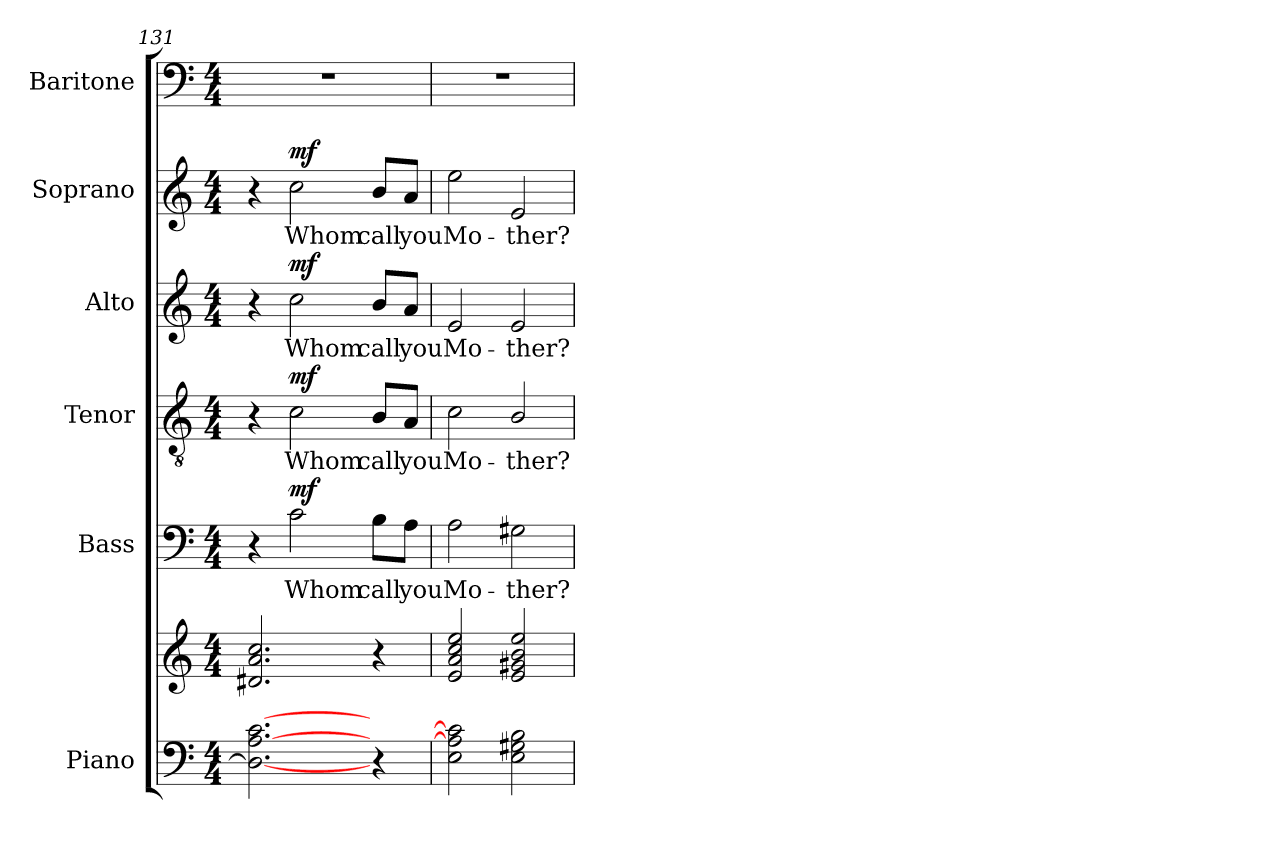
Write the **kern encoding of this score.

**kern	**kern	**kern	**text	**dynam	**kern	**text	**dynam	**kern	**text	**dynam	**kern	**text	**dynam	**kern
*part6	*part6	*part5	*part5	*part5	*part4	*part4	*part4	*part3	*part3	*part3	*part2	*part2	*part2	*part1
*staff7	*staff6	*staff5	*staff5	*staff5	*staff4	*staff4	*staff4	*staff3	*staff3	*staff3	*staff2	*staff2	*staff2	*staff1
*I"Piano	*	*I"Bass	*	*	*I"Tenor	*	*	*I"Alto	*	*	*I"Soprano	*	*	*I"Baritone
*	*	*I'B	*	*	*I'T	*	*	*I'A	*	*	*I'S	*	*	*
*clefF4	*clefG2	*clefF4	*	*	*clefGv2	*	*	*clefG2	*	*	*clefG2	*	*	*clefF4
*k[]	*k[]	*k[]	*	*	*k[]	*	*	*k[]	*	*	*k[]	*	*	*k[]
*M4/4	*M4/4	*M4/4	*	*	*M4/4	*	*	*M4/4	*	*	*M4/4	*	*	*M4/4
=131	=131	=131	=131	=131	=131	=131	=131	=131	=131	=131	=131	=131	=131	=131
*^	*	*	*	*	*	*	*	*	*	*	*	*	*	*
2.D#\_ [2.A\ [2.c\	2ryy	2.d#X/ 2.a/ 2.cc/	4r	.	.	4r	.	.	4r	.	.	4r	.	.	1r
!	!	!	!	!LO:LY:b	!LO:DY:b	!	!LO:LY:b	!LO:DY:b	!	!LO:LY:b	!LO:DY:b	!	!LO:LY:b	!LO:DY:b	!
.	.	.	2c\	Whom	mf	2c\	Whom	mf	2cc\	Whom	mf	2cc\	Whom	mf	.
.	2ryy	.	.	.	.	.	.	.	.	.	.	.	.	.	.
!	!	!	!	!LO:LY:b	!	!	!LO:LY:b	!	!	!LO:LY:b	!	!	!LO:LY:b	!	!
4r	.	4r	8B\L	call	.	8B/L	call	.	8b/L	call	.	8b/L	call	.	.
!	!	!	!	!LO:LY:b	!	!	!LO:LY:b	!	!	!LO:LY:b	!	!	!LO:LY:b	!	!
.	.	.	8A\J	you	.	8A/J	you	.	8a/J	you	.	8a/J	you	.	.
=132	=132	=132	=132	=132	=132	=132	=132	=132	=132	=132	=132	=132	=132	=132	=132
!	!	!	!	!LO:LY:b	!	!	!LO:LY:b	!	!	!LO:LY:b	!	!	!LO:LY:b	!	!
2E\ 2A\] 2c\]	2ryy	2e/ 2a/ 2cc/ 2ee/	2A\	Mo-	.	2c\	Mo-	.	2e/	Mo-	.	2ee\	Mo-	.	1r
!	!	!	!	!LO:LY:b	!	!	!LO:LY:b	!	!	!LO:LY:b	!	!	!LO:LY:b	!	!
2E\ 2G#X\ 2B\	2ryy	2e/ 2g#X/ 2b/ 2ee/	2G#X\	-ther?	.	2B/	-ther?	.	2e/	-ther?	.	2e/	-ther?	.	.
*v	*v	*	*	*	*	*	*	*	*	*	*	*	*	*	*
=	=	=	=	=	=	=	=	=	=	=	=	=	=	=
*-	*-	*-	*-	*-	*-	*-	*-	*-	*-	*-	*-	*-	*-	*-
